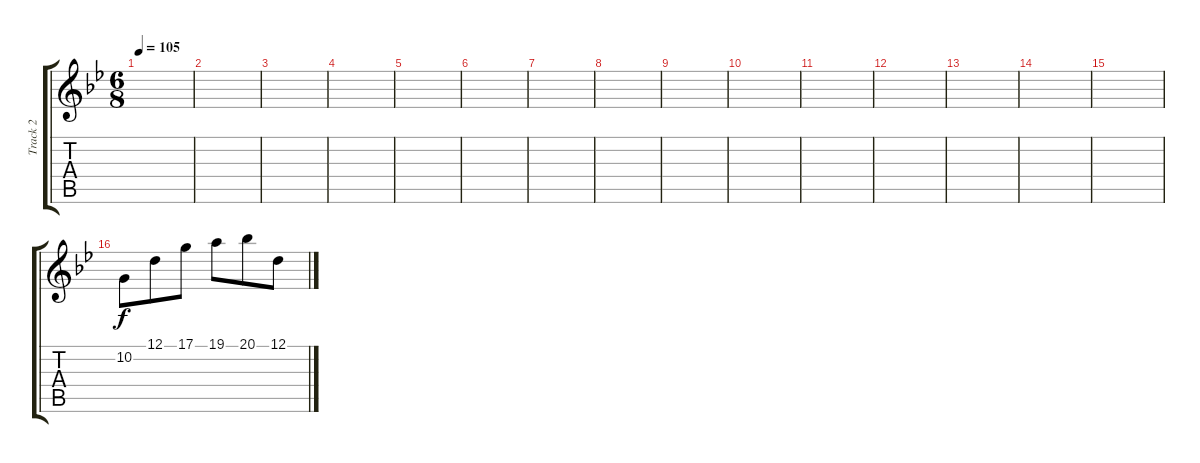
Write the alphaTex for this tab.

\track ("Track 2" "Track 2") {instrument flute}
\staff {score tabs}
\tuning (D4 A3 G3 D3 A2 D2) {hide}
\ts (6 8)
\tempo 105
\clef g2
\ks bb
|
|
|
|
|
|
|
|
|
|
|
|
|
|
|
10.2.8 12.1.8 17.1.8 19.1.8 20.1.8 12.1.8
